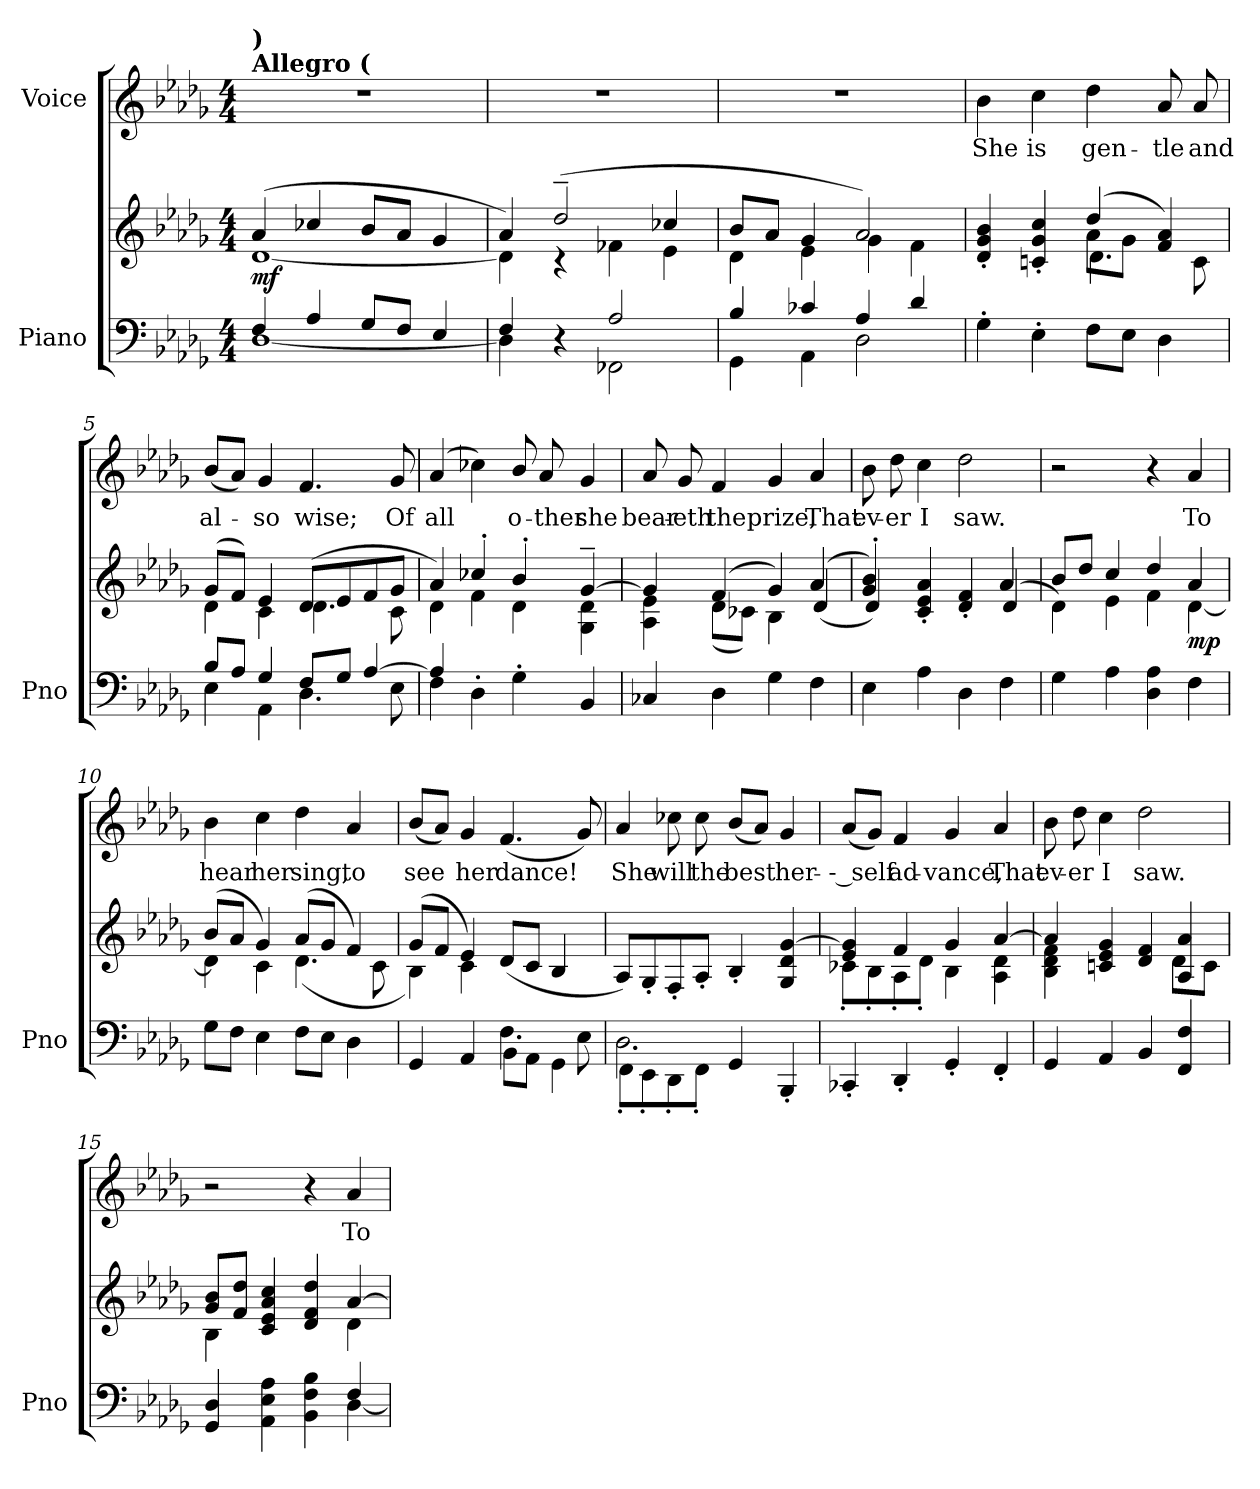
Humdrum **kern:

**kern	**kern	**dynam	**kern	**text
*part2	*part2	*part2	*part1	*part1
*staff3	*staff2	*staff2/3	*staff1	*staff1
*I"Piano	*	*	*I"Voice	*
*I'Pno	*	*	*	*
*clefF4	*clefG2	*	*clefG2	*
*k[b-e-a-d-g-]	*k[b-e-a-d-g-]	*	*k[b-e-a-d-g-]	*
*M4/4	*M4/4	*	*M4/4	*
*MM184	*MM184	*	*MM184	*
=1	=1	=1	=1	=1
*^	*^	*	*	*
!	!	!	!	!	!LO:TX:a:B:t=Allegro (	!
!	!	!	!	!	!LO:TX:a:B:t=)	!
!	!	!	!	!LO:DY:b	!	!
4F/	[1D-	(4a-/	[1d-	mf	1r	.
4A-/	.	4cc-X/	.	.	.	.
8G-/L	.	8b-/L	.	.	.	.
8F/J	.	8a-/J	.	.	.	.
4E-/	.	4g-/	.	.	.	.
=2	=2	=2	=2	=2	=2	=2
4F/	4D-\]	4a-/)	4d-\]	.	1r	.
4r	4ryy	(2dd-~/	4r	.	.	.
2A-/	2FF-X\	.	4f-X\	.	.	.
.	.	4cc-X/	4e-\	.	.	.
=3	=3	=3	=3	=3	=3	=3
4B-/	4GG-\	8b-/L	4d-\	.	1r	.
.	.	8a-/J	.	.	.	.
4c-X/	4AA-\	4g-/	4e-\	.	.	.
4A-/	2D-\	2a-/)	4g-\	.	.	.
4d-/	.	.	4f\	.	.	.
*v	*v	*	*	*	*	*
=4	=4	=4	=4	=4	=4
*	*	*^	*	*	*
4G-'\	4d-/' 4g-/' 4b-/'	2ryy	2ryy	.	4b-\	She
4E-'\	4cn/' 4g-/' 4cc/'	.	.	.	4cc\	is
8F\L	(4dd-/	8a-\L	4.d-\	.	4dd-\	gen-
8E-\J	.	8g-\J	.	.	.	.
4D-\	4f/ 4a-/)	4ryy	.	.	8a-/	-tle
.	.	.	8c\	.	8a-/	and
*	*	*v	*v	*	*	*
=5	=5	=5	=5	=5	=5
*^	*	*	*	*	*
8B-/L	4E-\	(8g-/L	4d-\	.	(8b-/L	al-
8A-/J	.	8f/J)	.	.	8a-/J)	.
4G-/	4AA-\	4e-/	4c\	.	4g-/	-so
!	!	!LO:N:head=solid	!	!	!	!
8F/L	4.D-\	(8d-/L	4.d-\	.	4.f/	wise;
8G-/J	.	8e-/	.	.	.	.
[4A-/	.	8f/	.	.	.	.
.	8E-\	8g-/J	8c\	.	8g-/	Of
=6	=6	=6	=6	=6	=6	=6
4A-/]	4F\	4a-/)	4d-\	.	(4a-/	all
4D-'\	2.ryy	4cc-X'/	4f\	.	4cc-X\)	.
4G-'\	.	4b-'/	4d-\	.	8b-/	o-
.	.	.	.	.	8a-/	-ther
4BB-/	.	[4g-~/	4G-\ 4d-\	.	4g-/	she
*v	*v	*	*	*	*	*
=7	=7	=7	=7	=7	=7
4C-X/	4g-/]	4A-\ 4e-\	.	8a-/	bear-
.	.	.	.	8g-/	-eth
4D-\	(4f/	(8d-\L	.	4f/	the
.	.	8c-X\J)	.	.	.
4G-\	4g-/)	4B-\	.	4g-/	prize,
4F\	(4a-/	(<4d-/	.	4a-/	That
=8	=8	=8	=8	=8	=8
4E-\	4g-/'> 4b-/'>)	4d-/)	.	8b-\	ev-
.	.	.	.	8dd-\	-er
4A-\	4c/' 4e-/' 4a-/'	2ryy	.	4cc\	I
4D-\	4d-/' 4f/'	.	.	2dd-\	saw.
4F\	4a-/	(<4d-/	.	.	.
=9	=9	=9	=9	=9	=9
4G-\	8b-/L	4d-\)	.	2r	.
.	8dd-/J	.	.	.	.
4A-\	4cc/	4e-\	.	.	.
4D-\ 4A-\	4dd-/	4f\	.	4r	.
!	!	!	!LO:DY:b	!	!
4F\	4a-/	[4d-\	mp	4a-/	To
=10	=10	=10	=10	=10	=10
8G-\L	(8b-/L	4d-\]	.	4b-\	hear
8F\J	8a-/J	.	.	.	.
4E-\	4g-/)	4c\	.	4cc\	her
8F\L	(8a-/L	(4.d-\	.	4dd-\	sing,
8E-\J	8g-/J	.	.	.	.
4D-\	4f/)	.	.	4a-/	to
.	.	8c\	.	.	.
=11	=11	=11	=11	=11	=11
*^	*	*	*	*	*
2ryy	4GG-/	(8g-/L	4B-\)	.	(8b-/L	see
.	.	8f/J	.	.	8a-/J)	.
.	4AA-/	4e-/)	4c\	.	4g-/	her
4.F\	8BB-\L	(<8d-/L	2ryy	.	(4.f/	dance!
.	8AA-\J	8c/J	.	.	.	.
.	4GG-\	4B-/	.	.	.	.
8E-\	.	.	.	.	8g-/)	.
*	*	*v	*v	*	*	*
=12	=12	=12	=12	=12	=12
2.D-\	8FF'\L	8A-/L)	.	4a-/	She
.	8EE-'\	8G-'</	.	.	.
.	8DD-'\	8F'</	.	8cc-X\	will
.	8FF'\J	8A-'</J	.	8cc-\	the
.	4GG-/	4B-'</	.	(8b-/L	best
.	.	.	.	8a-/J)	.
4ryy	4BBB-'/	4G-/ 4d-/ [4g-/	.	4g-/	her-
*v	*v	*	*	*	*
=13	=13	=13	=13	=13
*	*^	*	*	*
4CC-X'/	4e-/ 4g-/]	8c-X'\L	.	(8a-/L	-- self
.	.	8B-'\	.	8g-/J)	.
4DD-'/	4f/	8A-'\	.	4f/	ad-
.	.	8d-'\J	.	.	.
4GG-'/	4g-/	4B-\	.	4g-/	-vance,
4FF'/	[4a-/	4A-\ 4d-\	.	4a-/	That
=14	=14	=14	=14	=14	=14
4GG-/	4a-/]	4B-\ 4d-\ 4f\	.	8b-\	ev-
.	.	.	.	8dd-\	-er
4AA-/	4cn/ 4e-/ 4g-/	2ryy	.	4cc\	I
4BB-/	4d-/ 4f/	.	.	2dd-\	saw.
4FF/ 4F/	4A-/ 4a-/	8d-\L	.	.	.
.	.	8c\J	.	.	.
=15	=15	=15	=15	=15	=15
*^	*	*	*	*	*
4GG-/ 4D-/	2.ryy	8g-/ 8b-/L	4B-\	.	2r	.
.	.	8f/ 8dd-/J	.	.	.	.
4AA-\ 4E-\ 4A-\	.	4c/ 4e-/ 4a-/ 4cc/	2ryy	.	.	.
4BB-\ 4F\ 4B-\	.	4d-/ 4f/ 4dd-/	.	.	4r	.
!	!	!	!	!LO:DY:b	!	!
!	!	!	!	!LO:DY:n=1:b	!	!
4F/	[4D-\	[4a-/	4d-\	p other-dynamics	4a-/	To
*v	*v	*	*	*	*	*
*	*v	*v	*	*	*
=	=	=	=	=
*-	*-	*-	*-	*-
